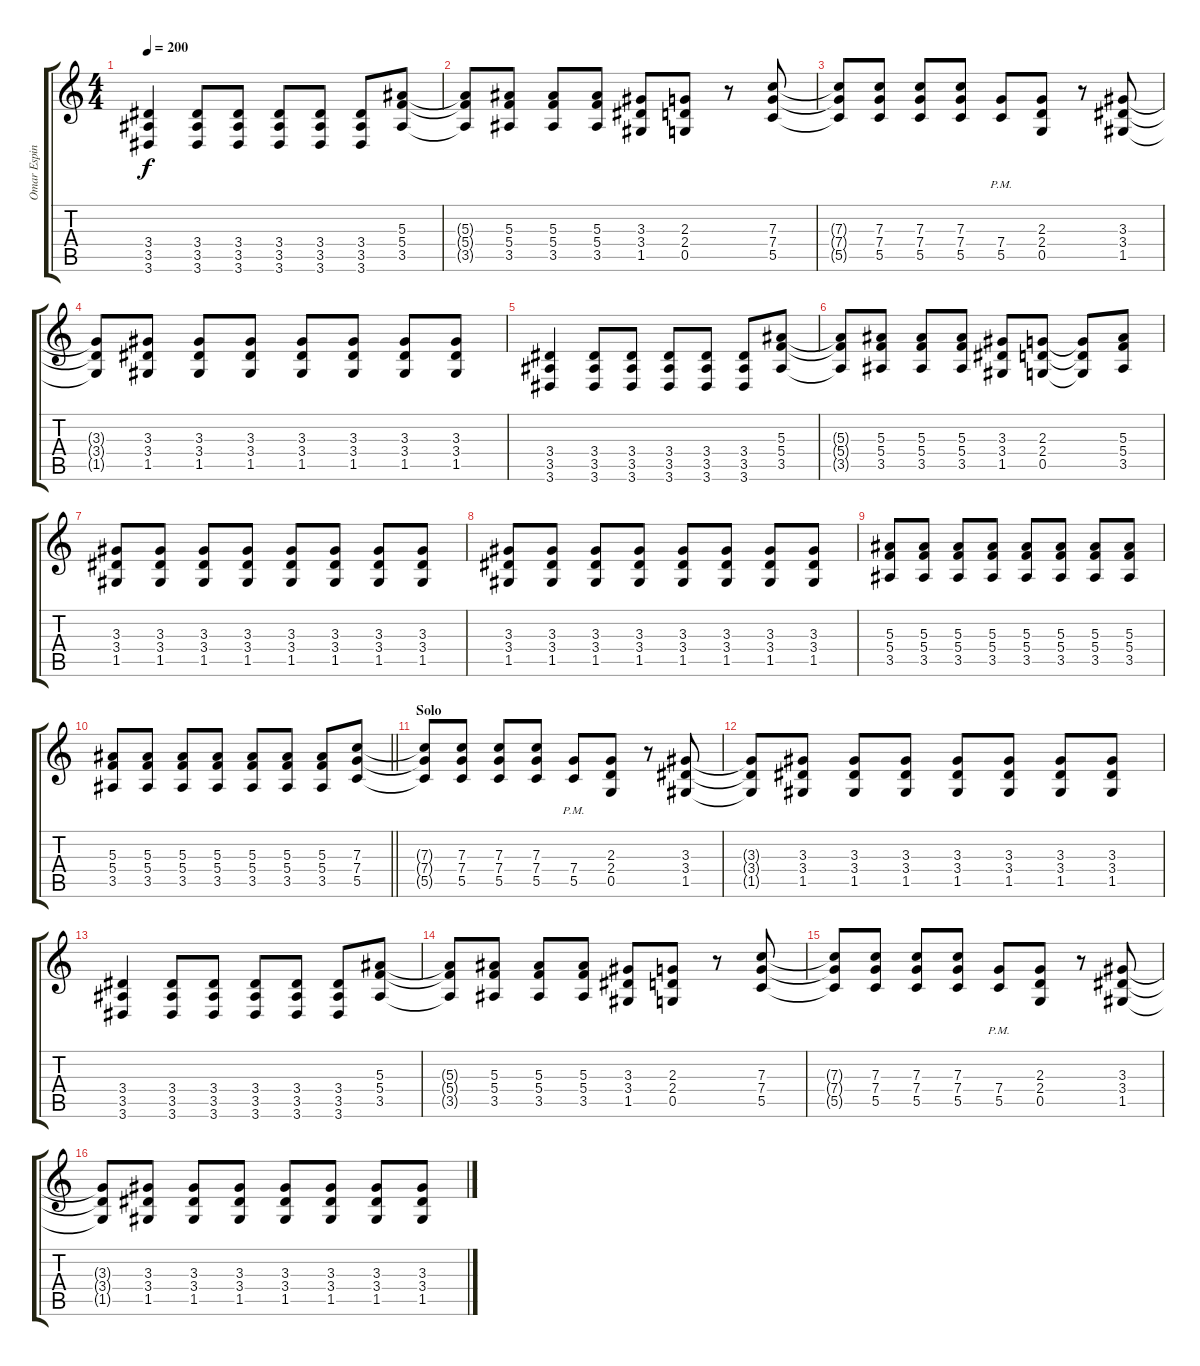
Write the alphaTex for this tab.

\track ("Omar Espina - Guitar" "Omar Espin") {instrument distortionguitar}
\staff {score tabs}
\tuning (D4 A3 F3 C3 G2 C2) {hide}
\ts (4 4)
\tempo 200
\clef g2
\ks c
(3.4 3.5 3.6).4{dy f} (3.4 3.5 3.6).8 (3.4 3.5 3.6).8 (3.4 3.5 3.6).8 (3.4 3.5 3.6).8 (3.4 3.5 3.6).8 (5.3 5.4 3.5).8 |
(5.3{t} 5.4{t} 3.5{t}).8 (5.3 5.4 3.5).8 (5.3 5.4 3.5).8 (5.3 5.4 3.5).8 (3.3 3.4 1.5).8 (2.3 2.4 0.5).8 r.8 (7.3 7.4 5.5).8 |
(7.3{t} 7.4{t} 5.5{t}).8 (7.3 7.4 5.5).8 (7.3 7.4 5.5).8 (7.3 7.4 5.5).8 (7.4{pm} 5.5{pm}).8 (2.3 2.4 0.5).8 r.8 (3.3 3.4 1.5).8 |
(3.3{t} 3.4{t} 1.5{t}).8 (3.3 3.4 1.5).8 (3.3 3.4 1.5).8 (3.3 3.4 1.5).8 (3.3 3.4 1.5).8 (3.3 3.4 1.5).8 (3.3 3.4 1.5).8 (3.3 3.4 1.5).8 |
(3.4 3.5 3.6).4 (3.4 3.5 3.6).8 (3.4 3.5 3.6).8 (3.4 3.5 3.6).8 (3.4 3.5 3.6).8 (3.4 3.5 3.6).8 (5.3 5.4 3.5).8 |
(5.3{t} 5.4{t} 3.5{t}).8 (5.3 5.4 3.5).8 (5.3 5.4 3.5).8 (5.3 5.4 3.5).8 (3.3 3.4 1.5).8 (2.3 2.4 0.5).8 (2.3{t} 2.4{t} 0.5{t}).8 (5.3 5.4 3.5).8 |
(3.3 3.4 1.5).8 (3.3 3.4 1.5).8 (3.3 3.4 1.5).8 (3.3 3.4 1.5).8 (3.3 3.4 1.5).8 (3.3 3.4 1.5).8 (3.3 3.4 1.5).8 (3.3 3.4 1.5).8 |
(3.3 3.4 1.5).8 (3.3 3.4 1.5).8 (3.3 3.4 1.5).8 (3.3 3.4 1.5).8 (3.3 3.4 1.5).8 (3.3 3.4 1.5).8 (3.3 3.4 1.5).8 (3.3 3.4 1.5).8 |
(5.3 5.4 3.5).8 (5.3 5.4 3.5).8 (5.3 5.4 3.5).8 (5.3 5.4 3.5).8 (5.3 5.4 3.5).8 (5.3 5.4 3.5).8 (5.3 5.4 3.5).8 (5.3 5.4 3.5).8 |
\barLineRight lightlight
(5.3 5.4 3.5).8 (5.3 5.4 3.5).8 (5.3 5.4 3.5).8 (5.3 5.4 3.5).8 (5.3 5.4 3.5).8 (5.3 5.4 3.5).8 (5.3 5.4 3.5).8 (7.3 7.4 5.5).8 |
\section ("" "Solo")
(7.3{t} 7.4{t} 5.5{t}).8 (7.3 7.4 5.5).8 (7.3 7.4 5.5).8 (7.3 7.4 5.5).8 (7.4{pm} 5.5{pm}).8 (2.3 2.4 0.5).8 r.8 (3.3 3.4 1.5).8 |
(3.3{t} 3.4{t} 1.5{t}).8 (3.3 3.4 1.5).8 (3.3 3.4 1.5).8 (3.3 3.4 1.5).8 (3.3 3.4 1.5).8 (3.3 3.4 1.5).8 (3.3 3.4 1.5).8 (3.3 3.4 1.5).8 |
(3.4 3.5 3.6).4 (3.4 3.5 3.6).8 (3.4 3.5 3.6).8 (3.4 3.5 3.6).8 (3.4 3.5 3.6).8 (3.4 3.5 3.6).8 (5.3 5.4 3.5).8 |
(5.3{t} 5.4{t} 3.5{t}).8 (5.3 5.4 3.5).8 (5.3 5.4 3.5).8 (5.3 5.4 3.5).8 (3.3 3.4 1.5).8 (2.3 2.4 0.5).8 r.8 (7.3 7.4 5.5).8 |
(7.3{t} 7.4{t} 5.5{t}).8 (7.3 7.4 5.5).8 (7.3 7.4 5.5).8 (7.3 7.4 5.5).8 (7.4{pm} 5.5{pm}).8 (2.3 2.4 0.5).8 r.8 (3.3 3.4 1.5).8 |
(3.3{t} 3.4{t} 1.5{t}).8 (3.3 3.4 1.5).8 (3.3 3.4 1.5).8 (3.3 3.4 1.5).8 (3.3 3.4 1.5).8 (3.3 3.4 1.5).8 (3.3 3.4 1.5).8 (3.3 3.4 1.5).8
